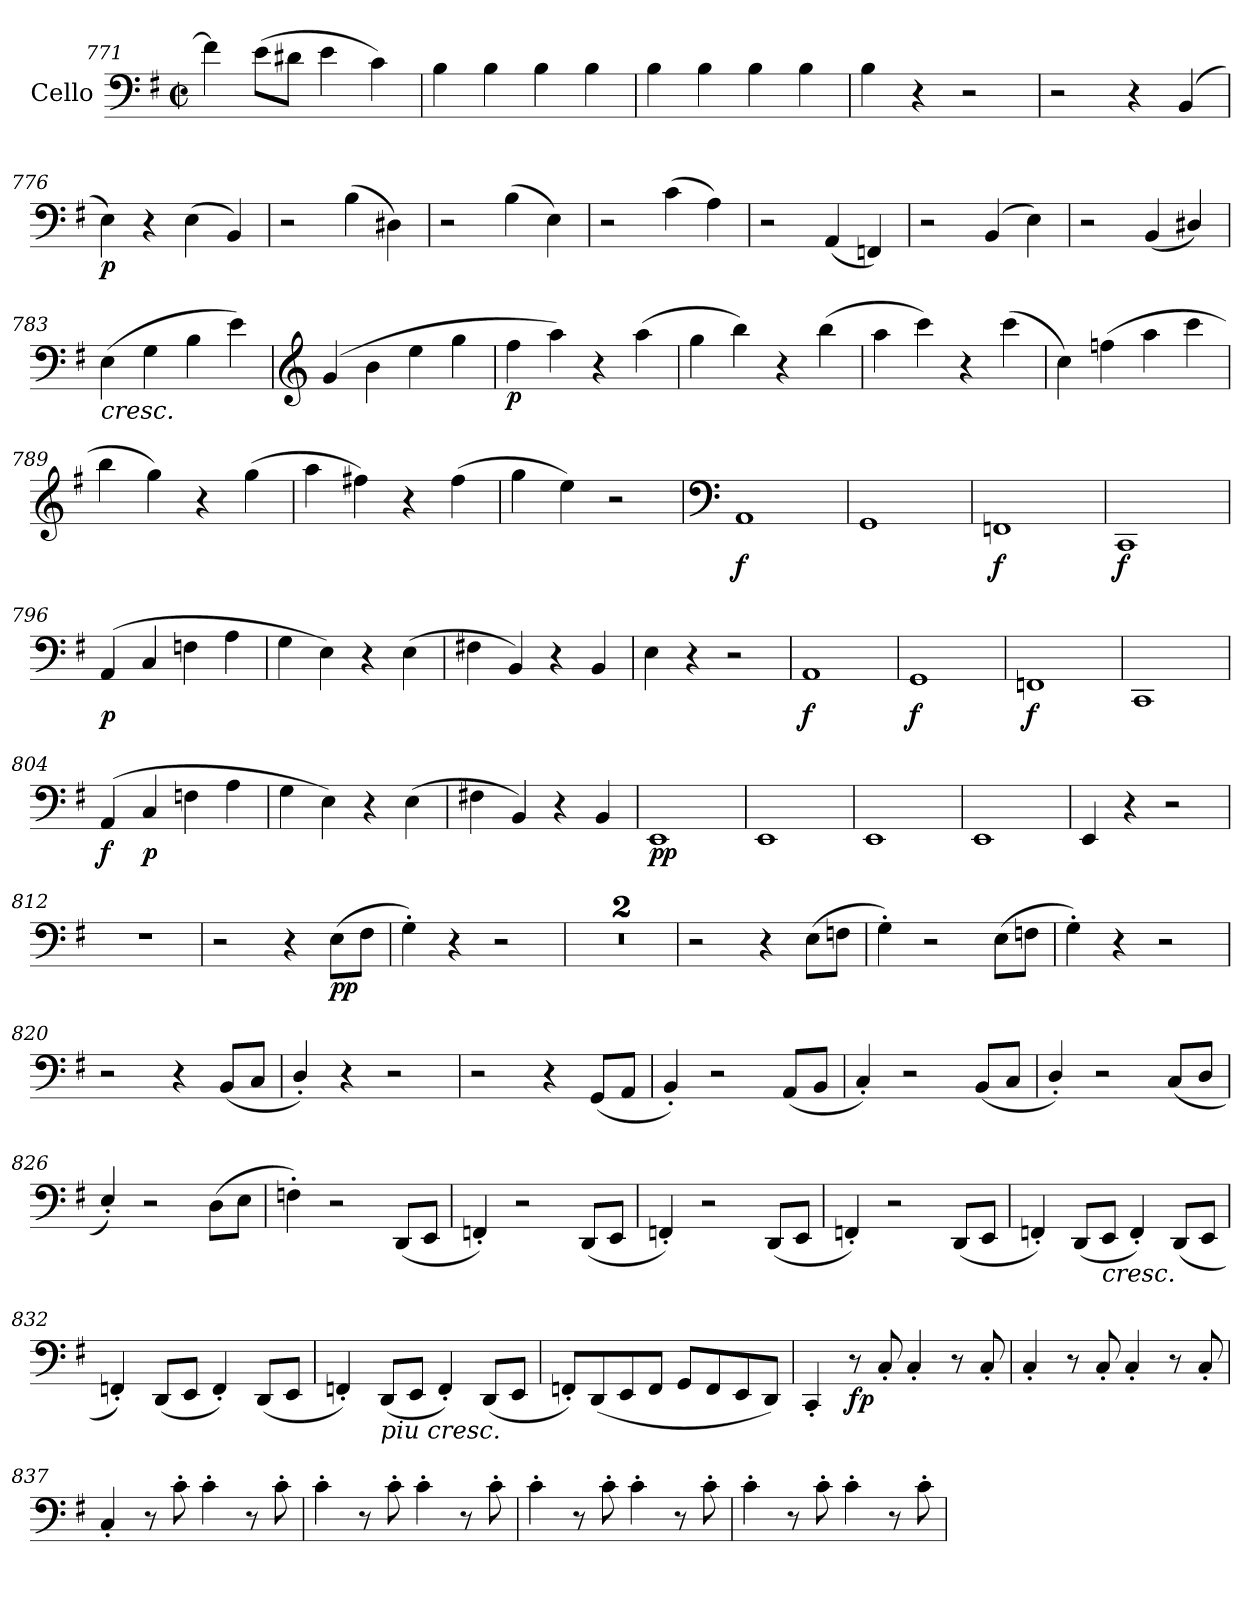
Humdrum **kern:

**kern	**dynam
*part1	*part1
*staff1	*staff1
*I"Cello	*
*clefF4	*
*k[f#]	*
*e:	*
*M2/2	*
*met(c|)	*
=771	=771
4f#\]	.
(8e\L	.
8d#X\J	.
4e\	.
4c\)	.
=772	=772
4B\	.
4B\	.
4B\	.
4B\	.
=773	=773
4B\	.
4B\	.
4B\	.
4B\	.
!!LO:LB:g=z
=774	=774
4B\	.
4r	.
2r	.
=775	=775
2r	.
4r	.
(4BB/	.
=776	=776
!	!LO:DY:b
4E\)	p
4r	.
(4E\	.
4BB/)	.
=777	=777
2r	.
(4B\	.
4D#X\)	.
=778	=778
2r	.
(4B\	.
4E\)	.
=779	=779
2r	.
(4c\	.
4A\)	.
=780	=780
2r	.
(4AA/	.
4FFn/)	.
=781	=781
2r	.
(4BB/	.
4E\)	.
=782	=782
2r	.
(<4BB/	.
4D#X/)	.
=783	=783
!LO:TX:b:i:t=cresc.	!
(4E\	.
4G\	.
4B\	.
4e\)	.
!!LO:LB:g=z
=784	=784
*clefG2	*
(4g/	.
4b\	.
4ee\	.
4gg\	.
=785	=785
!	!LO:DY:b
4ff#\	p
4aa\)	.
4r	.
(4aa\	.
=786	=786
4gg\	.
4bb\)	.
4r	.
(4bb\	.
=787	=787
4aa\	.
4ccc\)	.
4r	.
(4ccc\	.
=788	=788
4cc\)	.
(4ffn\	.
4aa\	.
4ccc\	.
=789	=789
4bb\	.
4gg\)	.
4r	.
(4gg\	.
=790	=790
4aa\	.
4ff#X\)	.
4r	.
(4ff#\	.
=791	=791
4gg\	.
4ee\)	.
2r	.
=792	=792
*clefF4	*
!	!LO:DY:b
1AA	f
=793	=793
1GG	.
!!LO:LB:g=z
=794	=794
!	!LO:DY:b
1FFn	f
=795	=795
!	!LO:DY:b
1CC	f
=796	=796
!	!LO:DY:b
(4AA/	p
4C/	.
4Fn\	.
4A\	.
=797	=797
4G\	.
4E\)	.
4r	.
(4E\	.
=798	=798
4F#X\	.
4BB/)	.
4r	.
4BB/	.
=799	=799
4E\	.
4r	.
2r	.
=800	=800
!	!LO:DY:b
1AA	f
=801	=801
!	!LO:DY:b
1GG	f
=802	=802
!	!LO:DY:b
1FFn	f
=803	=803
1CC	.
=804	=804
!	!LO:DY:b
(4AA/	f
!	!LO:DY:b
4C/	p
4Fn\	.
4A\	.
=805	=805
4G\	.
4E\)	.
4r	.
(4E\	.
!!LO:LB:g=z
=806	=806
4F#X\	.
4BB/)	.
4r	.
4BB/	.
=807	=807
!	!LO:DY:b
1EE	pp
=808	=808
1EE	.
=809	=809
1EE	.
=810	=810
1EE	.
=811	=811
4EE/	.
4r	.
2r	.
=812	=812
1r	.
=813	=813
2r	.
4r	.
!	!LO:DY:b
(8E\L	pp
8F#\J	.
=814	=814
4G'\)	.
4r	.
2r	.
=815	=815
1r	.
=816	=816
1r	.
=817	=817
2r	.
4r	.
(8E\L	.
8Fn\J	.
=818	=818
4G'\)	.
2r	.
(8E\L	.
8Fn\J	.
!!LO:LB:g=z
=819	=819
4G'\)	.
4r	.
2r	.
=820	=820
2r	.
4r	.
(<8BB/L	.
8C/J	.
=821	=821
4D'/)	.
4r	.
2r	.
=822	=822
2r	.
4r	.
(8GG/L	.
8AA/J	.
=823	=823
4BB'/)	.
2r	.
(8AA/L	.
8BB/J	.
=824	=824
4C'/)	.
2r	.
(<8BB/L	.
8C/J	.
=825	=825
4D'/)	.
2r	.
(<8C/L	.
8D\J	.
=826	=826
4E'/)	.
2r	.
(8D\L	.
8E\J	.
!!LO:LB:g=z
=827	=827
4Fn'\)	.
2r	.
(8DD/L	.
8EE/J	.
=828	=828
4FFn'/)	.
2r	.
(8DD/L	.
8EE/J	.
=829	=829
4FFn'/)	.
2r	.
(8DD/L	.
8EE/J	.
=830	=830
4FFn'/)	.
2r	.
(8DD/L	.
8EE/J	.
=831	=831
4FFn'/)	.
(8DD/L	.
!LO:TX:b:i:t=cresc.	!
8EE/J	.
4FF'/)	.
(8DD/L	.
8EE/J	.
=832	=832
4FFn'/)	.
(8DD/L	.
8EE/J	.
4FF'/)	.
(8DD/L	.
8EE/J	.
=833	=833
4FFn'/)	.
!LO:TX:b:i:t=piu cresc.	!
(8DD/L	.
8EE/J	.
4FF'/)	.
(8DD/L	.
8EE/J	.
!!LO:LB:g=z
=834	=834
8FFn'/L)	.
(8DD/	.
8EE/	.
8FF/J	.
8GG/L	.
8FF/	.
8EE/	.
8DD/J)	.
=835	=835
4CC'/	.
!	!LO:DY:b
8r	fp
8C'/	.
4C'/	.
8r	.
8C'/	.
=836	=836
4C'/	.
8r	.
8C'/	.
4C'/	.
8r	.
8C'/	.
=837	=837
4C'/	.
8r	.
8c'\	.
4c'\	.
8r	.
8c'\	.
=838	=838
4c'\	.
8r	.
8c'\	.
4c'\	.
8r	.
8c'\	.
=839	=839
4c'\	.
8r	.
8c'\	.
4c'\	.
8r	.
8c'\	.
!!LO:LB:g=z
=840	=840
4c'\	.
8r	.
8c'\	.
4c'\	.
8r	.
8c'\	.
=	=
*-	*-
